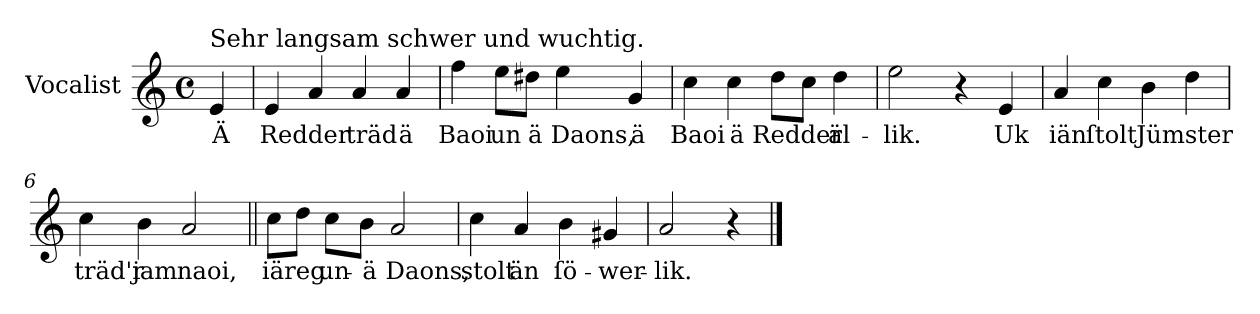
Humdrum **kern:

**kern	**text
*part1	*part1
*staff1	*staff1
*I"Vocalist	*
*k[]	*
*a:	*
*M4/4	*
*met(c)	*
=	=
!LO:TX:a:t=Sehr langsam schwer und wuchtig.	!
4e	Ä
=1	=1
4e	Redder
4a	.
4a	träd
4a	ä
=2	=2
4ff	Baoi
8eeL	un
8dd#XJ	ä
4ee	Daons,
4g	ä
=3	=3
4cc	Baoi
4cc	ä
8ddL	Redder
8ccJ	.
4dd	äl-
=4	=4
2ee	-lik.
4r	.
4e	Uk
=5	=5
4a	iän
4cc	ſtolt
4b	Jümster
4dd	.
=6	=6
4cc	träd'r
4b	jam
2a	naoi,
=7||	=7||
8ccL	iäreg
8ddJ	.
8ccL	un-
8bJ	-ä
2a	Daons,
=8	=8
4cc	stolt
4a	än
4b	ſö-
4g#X	-wer-
=9	=9
2a	-lik.
4r	.
==	==
*-	*-
